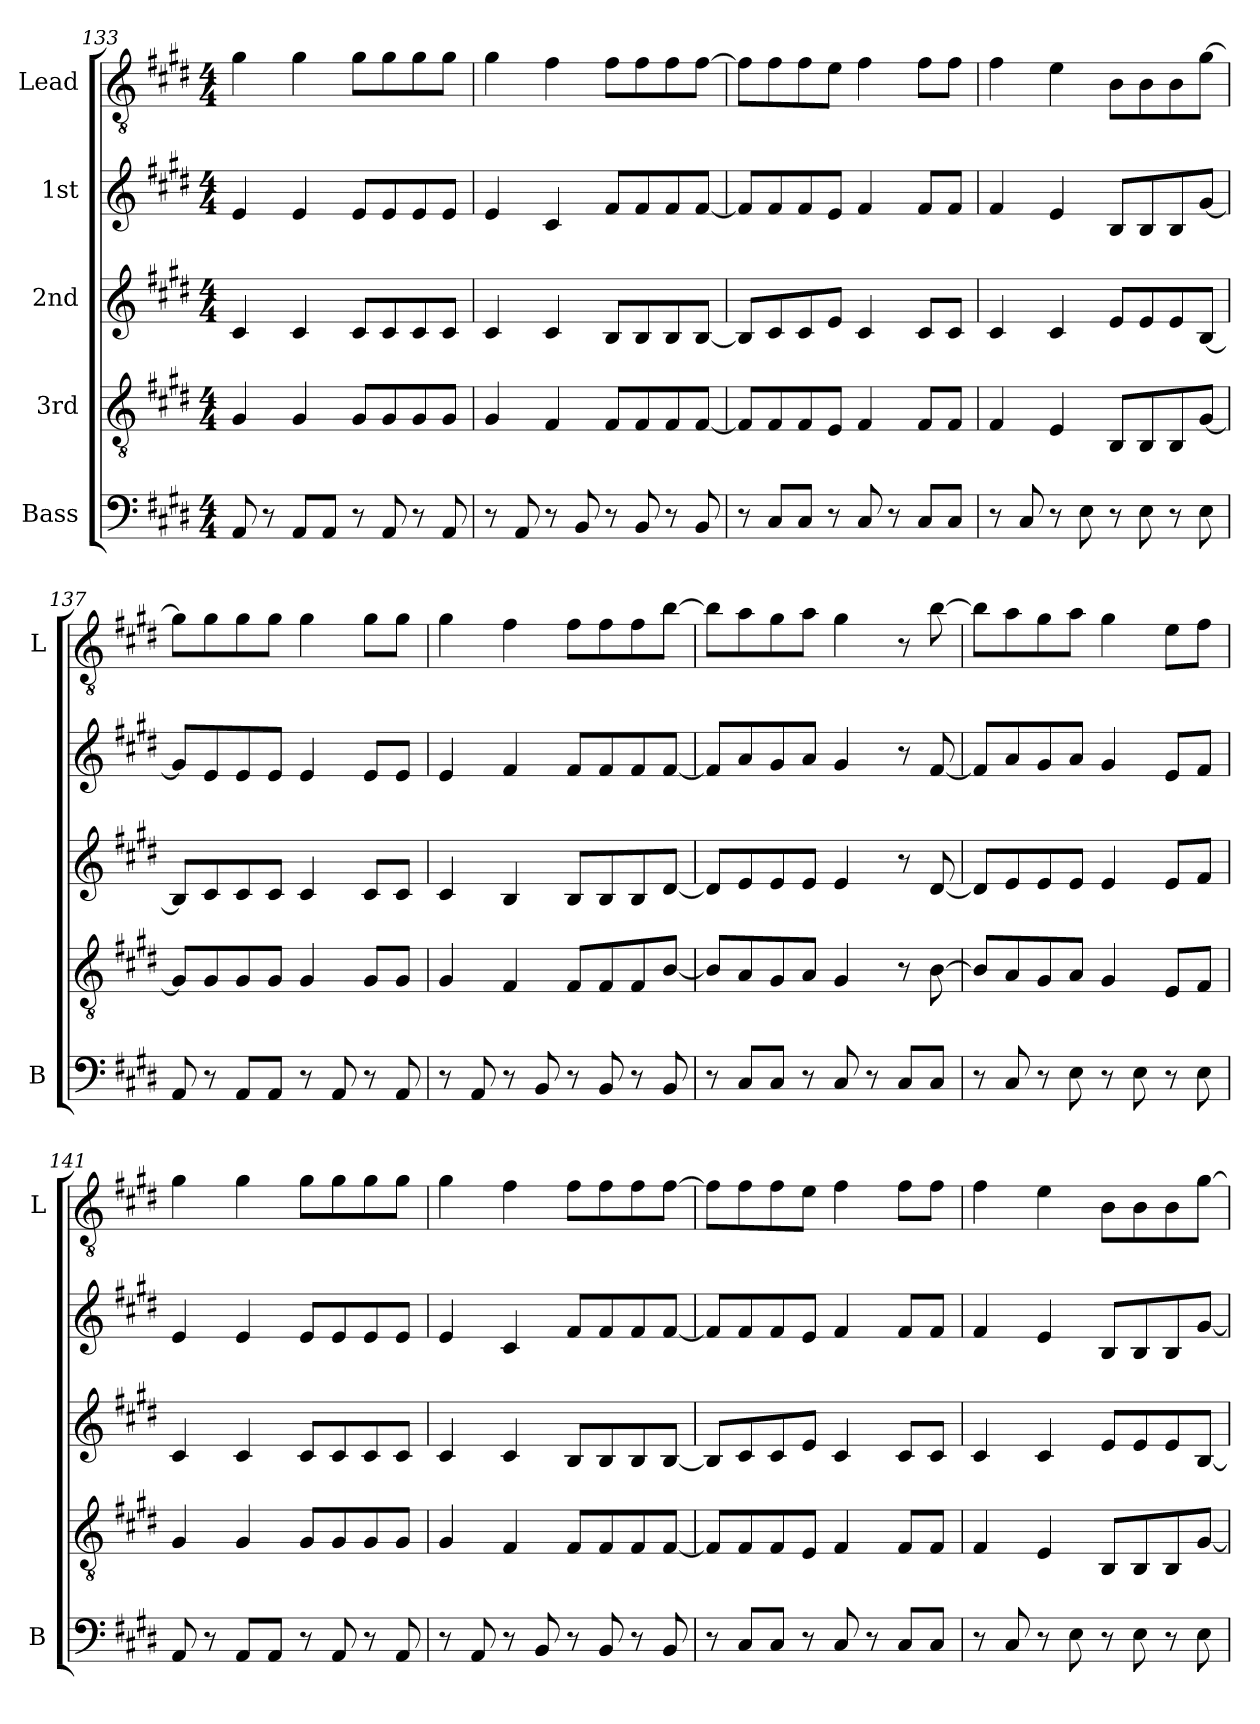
**kern	**kern	**kern	**kern	**kern
*part5	*part4	*part3	*part2	*part1
*staff5	*staff4	*staff3	*staff2	*staff1
*I"Bass	*I"3rd	*I"2nd	*I"1st	*I"Lead
*I'B	*	*	*	*I'L
*clefF4	*clefGv2	*clefG2	*clefG2	*clefGv2
*k[f#c#g#d#]	*k[f#c#g#d#]	*k[f#c#g#d#]	*k[f#c#g#d#]	*k[f#c#g#d#]
*M4/4	*M4/4	*M4/4	*M4/4	*M4/4
=133	=133	=133	=133	=133
8AA	4G#	4c#	4e	4g#
8r	.	.	.	.
8AAL	4G#	4c#	4e	4g#
8AAJ	.	.	.	.
8r	8G#L	8c#L	8eL	8g#L
8AA	8G#	8c#	8e	8g#
8r	8G#	8c#	8e	8g#
8AA	8G#J	8c#J	8eJ	8g#J
=134	=134	=134	=134	=134
8r	4G#	4c#	4e	4g#
8AA	.	.	.	.
8r	4F#	4c#	4c#	4f#
8BB	.	.	.	.
8r	8F#L	8BL	8f#L	8f#L
8BB	8F#	8B	8f#	8f#
8r	8F#	8B	8f#	8f#
8BB	[8F#J	[8BJ	[8f#J	[8f#J
=135	=135	=135	=135	=135
8r	8F#L]	8BL]	8f#L]	8f#L]
8C#L	8F#	8c#	8f#	8f#
8C#J	8F#	8c#	8f#	8f#
8r	8EJ	8eJ	8eJ	8eJ
8C#	4F#	4c#	4f#	4f#
8r	.	.	.	.
8C#L	8F#L	8c#L	8f#L	8f#L
8C#J	8F#J	8c#J	8f#J	8f#J
=136	=136	=136	=136	=136
8r	4F#	4c#	4f#	4f#
8C#	.	.	.	.
8r	4E	4c#	4e	4e
8E	.	.	.	.
8r	8BBL	8eL	8BL	8BL
8E	8BB	8e	8B	8B
8r	8BB	8e	8B	8B
8E	[8G#J	[8BJ	[8g#J	[8g#J
=137	=137	=137	=137	=137
8AA	8G#L]	8BL]	8g#L]	8g#L]
8r	8G#	8c#	8e	8g#
8AAL	8G#	8c#	8e	8g#
8AAJ	8G#J	8c#J	8eJ	8g#J
8r	4G#	4c#	4e	4g#
8AA	.	.	.	.
8r	8G#L	8c#L	8eL	8g#L
8AA	8G#J	8c#J	8eJ	8g#J
=138	=138	=138	=138	=138
8r	4G#	4c#	4e	4g#
8AA	.	.	.	.
8r	4F#	4B	4f#	4f#
8BB	.	.	.	.
8r	8F#L	8BL	8f#L	8f#L
8BB	8F#	8B	8f#	8f#
8r	8F#	8B	8f#	8f#
8BB	[8BJ	[8d#J	[8f#J	[8bJ
=139	=139	=139	=139	=139
8r	8BL]	8d#L]	8f#L]	8bL]
8C#L	8A	8e	8a	8a
8C#J	8G#	8e	8g#	8g#
8r	8AJ	8eJ	8aJ	8aJ
8C#	4G#	4e	4g#	4g#
8r	.	.	.	.
8C#L	8r	8r	8r	8r
8C#J	[8B	[8d#	[8f#	[8b
=140	=140	=140	=140	=140
8r	8BL]	8d#L]	8f#L]	8bL]
8C#	8A	8e	8a	8a
8r	8G#	8e	8g#	8g#
8E	8AJ	8eJ	8aJ	8aJ
8r	4G#	4e	4g#	4g#
8E	.	.	.	.
8r	8EL	8eL	8eL	8eL
8E	8F#J	8f#J	8f#J	8f#J
=141	=141	=141	=141	=141
8AA	4G#	4c#	4e	4g#
8r	.	.	.	.
8AAL	4G#	4c#	4e	4g#
8AAJ	.	.	.	.
8r	8G#L	8c#L	8eL	8g#L
8AA	8G#	8c#	8e	8g#
8r	8G#	8c#	8e	8g#
8AA	8G#J	8c#J	8eJ	8g#J
=142	=142	=142	=142	=142
8r	4G#	4c#	4e	4g#
8AA	.	.	.	.
8r	4F#	4c#	4c#	4f#
8BB	.	.	.	.
8r	8F#L	8BL	8f#L	8f#L
8BB	8F#	8B	8f#	8f#
8r	8F#	8B	8f#	8f#
8BB	[8F#J	[8BJ	[8f#J	[8f#J
=143	=143	=143	=143	=143
8r	8F#L]	8BL]	8f#L]	8f#L]
8C#L	8F#	8c#	8f#	8f#
8C#J	8F#	8c#	8f#	8f#
8r	8EJ	8eJ	8eJ	8eJ
8C#	4F#	4c#	4f#	4f#
8r	.	.	.	.
8C#L	8F#L	8c#L	8f#L	8f#L
8C#J	8F#J	8c#J	8f#J	8f#J
=144	=144	=144	=144	=144
8r	4F#	4c#	4f#	4f#
8C#	.	.	.	.
8r	4E	4c#	4e	4e
8E	.	.	.	.
8r	8BBL	8eL	8BL	8BL
8E	8BB	8e	8B	8B
8r	8BB	8e	8B	8B
8E	[8G#J	[8BJ	[8g#J	[8g#J
=	=	=	=	=
*-	*-	*-	*-	*-
